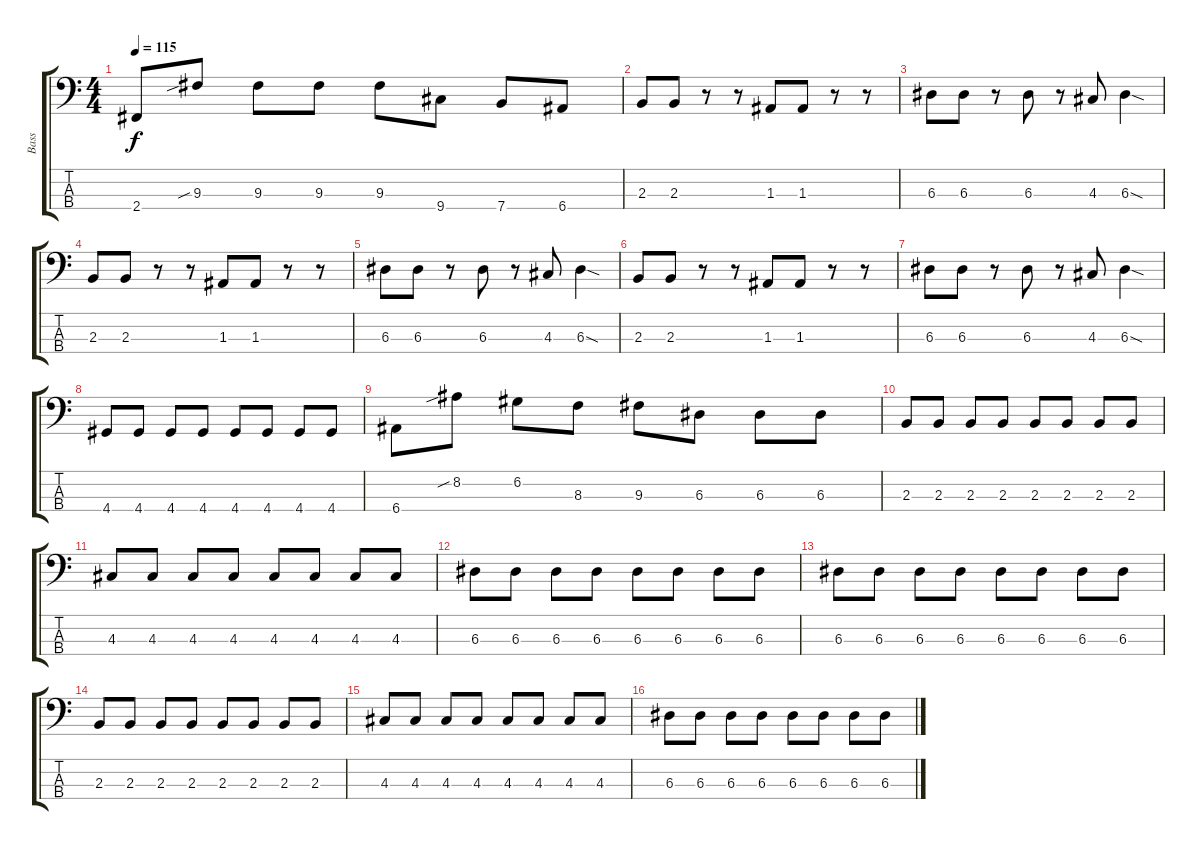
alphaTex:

\track ("Bass" "Bass") {instrument electricbassfinger}
\staff {score tabs}
\tuning (G2 D2 A1 E1) {hide}
\ts (4 4)
\tempo 115
\clef f4
\ks c
2.4.8{dy f} 9.3{sib}.8 9.3.8 9.3.8 9.3.8 9.4.8 7.4.8 6.4.8 |
2.3.8 2.3.8 r.8 r.8 1.3.8 1.3.8 r.8 r.8 |
6.3.8 6.3.8 r.8 6.3.8 r.8 4.3.8 6.3{sod}.4 |
2.3.8 2.3.8 r.8 r.8 1.3.8 1.3.8 r.8 r.8 |
6.3.8 6.3.8 r.8 6.3.8 r.8 4.3.8 6.3{sod}.4 |
2.3.8 2.3.8 r.8 r.8 1.3.8 1.3.8 r.8 r.8 |
6.3.8 6.3.8 r.8 6.3.8 r.8 4.3.8 6.3{sod}.4 |
4.4.8 4.4.8 4.4.8 4.4.8 4.4.8 4.4.8 4.4.8 4.4.8 |
6.4.8 8.2{sib}.8 6.2.8 8.3.8 9.3.8 6.3.8 6.3.8 6.3.8 |
2.3.8 2.3.8 2.3.8 2.3.8 2.3.8 2.3.8 2.3.8 2.3.8 |
4.3.8 4.3.8 4.3.8 4.3.8 4.3.8 4.3.8 4.3.8 4.3.8 |
6.3.8 6.3.8 6.3.8 6.3.8 6.3.8 6.3.8 6.3.8 6.3.8 |
6.3.8 6.3.8 6.3.8 6.3.8 6.3.8 6.3.8 6.3.8 6.3.8 |
2.3.8 2.3.8 2.3.8 2.3.8 2.3.8 2.3.8 2.3.8 2.3.8 |
4.3.8 4.3.8 4.3.8 4.3.8 4.3.8 4.3.8 4.3.8 4.3.8 |
6.3.8 6.3.8 6.3.8 6.3.8 6.3.8 6.3.8 6.3.8 6.3.8
